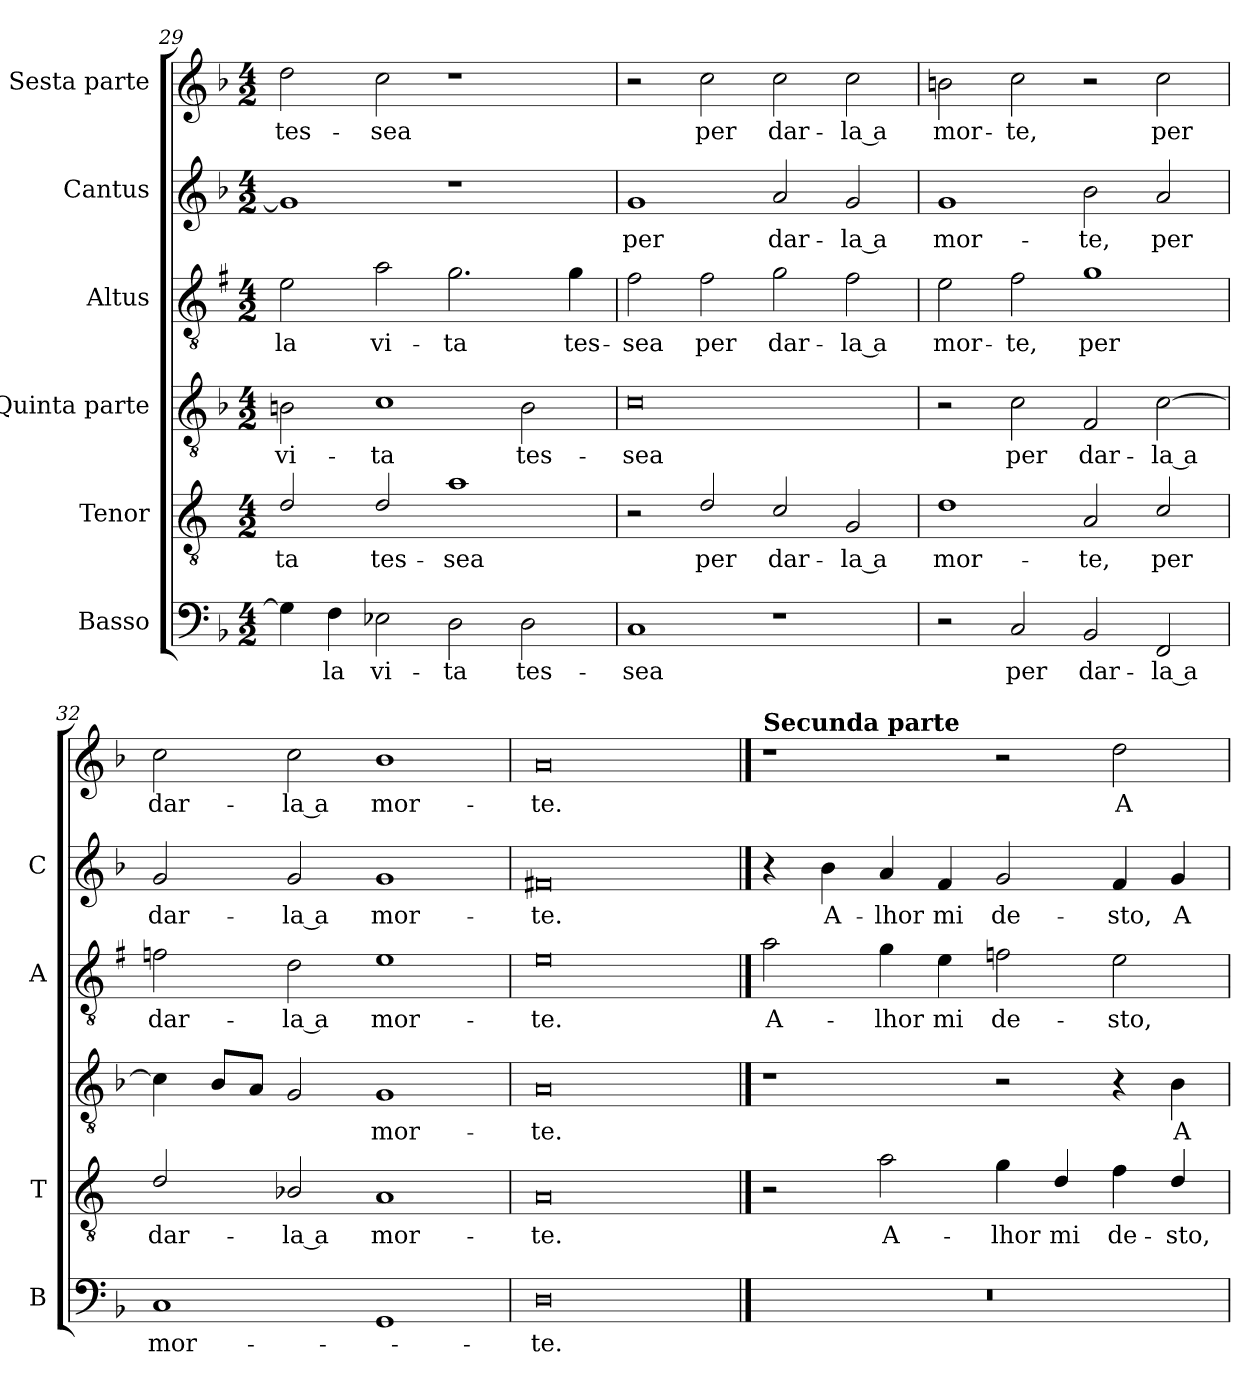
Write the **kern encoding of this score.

**kern	**text	**kern	**text	**kern	**text	**kern	**text	**kern	**text	**kern	**text
*part6	*part6	*part5	*part5	*part4	*part4	*part3	*part3	*part2	*part2	*part1	*part1
*staff6	*staff6	*staff5	*staff5	*staff4	*staff4	*staff3	*staff3	*staff2	*staff2	*staff1	*staff1
*I"Basso	*	*I"Tenor	*	*I"Quinta parte	*	*I"Altus	*	*I"Cantus	*	*I"Sesta parte	*
*I'B	*	*I'T	*	*	*	*I'A	*	*I'C	*	*	*
!!LO:LB:g=z
*clefF4	*	*clefGv2	*	*clefGv2	*	*clefGv2	*	*clefG2	*	*clefG2	*
*	*	*ITrd4c7	*	*	*	*ITrd1c2	*	*	*	*	*
*k[b-]	*	*k[b-]	*	*k[b-]	*	*k[b-]	*	*k[b-]	*	*k[b-]	*
*F:	*	*F:	*	*F:	*	*F:	*	*F:	*	*F:	*
*M4/2	*	*M4/2	*	*M4/2	*	*M4/2	*	*M4/2	*	*M4/2	*
=29	=29	=29	=29	=29	=29	=29	=29	=29	=29	=29	=29
!	!	!	!LO:LY:b	!	!LO:LY:b	!	!LO:LY:b	!	!	!	!LO:LY:b
4G\]	.	2G/	-ta	2Bn\	vi-	2d\	la	1g]	.	2dd\	tes-
!	!LO:LY:b	!	!	!	!	!	!	!	!	!	!
4F\	la	.	.	.	.	.	.	.	.	.	.
!	!LO:LY:b	!	!LO:LY:b	!	!LO:LY:b	!	!LO:LY:b	!	!	!	!LO:LY:b
2E-X\	vi-	2G/	tes-	1c	-ta	2g\	vi-	.	.	2cc\	-sea
!	!LO:LY:b	!	!LO:LY:b	!	!	!	!LO:LY:b	!	!	!	!
2D\	-ta	1d	-sea	.	.	2.f\	-ta	1r	.	1r	.
!	!LO:LY:b	!	!	!	!LO:LY:b	!	!	!	!	!	!
2D\	tes-	.	.	2B\	tes-	.	.	.	.	.	.
!	!	!	!	!	!	!	!LO:LY:b	!	!	!	!
.	.	.	.	.	.	4f\	tes-	.	.	.	.
=30	=30	=30	=30	=30	=30	=30	=30	=30	=30	=30	=30
!	!LO:LY:b	!	!	!	!LO:LY:b	!	!LO:LY:b	!	!LO:LY:b	!	!
1C	-sea	2r	.	0c	-sea	2e\	-sea	1g	per	2r	.
!	!	!	!LO:LY:b	!	!	!	!LO:LY:b	!	!	!	!LO:LY:b
.	.	2G/	per	.	.	2e\	per	.	.	2cc\	per
!	!	!	!LO:LY:b	!	!	!	!LO:LY:b	!	!LO:LY:b	!	!LO:LY:b
1r	.	2F/	dar-	.	.	2f\	dar-	2a/	dar-	2cc\	dar-
!	!	!	!LO:LY:b	!	!	!	!LO:LY:b	!	!LO:LY:b	!	!LO:LY:b
.	.	2C/	-la a	.	.	2e\	-la a	2g/	-la a	2cc\	-la a
=31	=31	=31	=31	=31	=31	=31	=31	=31	=31	=31	=31
!	!	!	!LO:LY:b	!	!	!	!LO:LY:b	!	!LO:LY:b	!	!LO:LY:b
2r	.	1G	mor-	2r	.	2d\	mor-	1g	mor-	2bn\	mor-
!	!LO:LY:b	!	!	!	!LO:LY:b	!	!LO:LY:b	!	!	!	!LO:LY:b
2C/	per	.	.	2c\	per	2e\	-te,	.	.	2cc\	-te,
!	!LO:LY:b	!	!LO:LY:b	!	!LO:LY:b	!	!LO:LY:b	!	!LO:LY:b	!	!
2BB-/	dar-	2D/	-te,	2F/	dar-	1f	per	2b-\	-te,	2r	.
!	!LO:LY:b	!	!LO:LY:b	!	!LO:LY:b	!	!	!	!LO:LY:b	!	!LO:LY:b
2FF/	-la a	2F/	per	[2c\	-la a	.	.	2a/	per	2cc\	per
=32	=32	=32	=32	=32	=32	=32	=32	=32	=32	=32	=32
!	!LO:LY:b	!	!LO:LY:b	!	!	!	!LO:LY:b	!	!LO:LY:b	!	!LO:LY:b
1C	mor-	2G/	dar-	4c\]	.	2e-X\	dar-	2g/	dar-	2cc\	dar-
.	.	.	.	8B-/L	.	.	.	.	.	.	.
.	.	.	.	8A/J	.	.	.	.	.	.	.
!	!	!	!LO:LY:b	!	!	!	!LO:LY:b	!	!LO:LY:b	!	!LO:LY:b
.	.	2E-X/	-la a	2G/	.	2c\	-la a	2g/	-la a	2cc\	-la a
!	!	!	!LO:LY:b	!	!LO:LY:b	!	!LO:LY:b	!	!LO:LY:b	!	!LO:LY:b
1GG	.	1D	mor-	1G	mor-	1d	mor-	1g	mor-	1b-	mor-
=33	=33	=33	=33	=33	=33	=33	=33	=33	=33	=33	=33
!	!LO:LY:b	!	!LO:LY:b	!	!LO:LY:b	!	!LO:LY:b	!	!LO:LY:b	!	!LO:LY:b
0D	-te.	0D	-te.	0A	-te.	0d	-te.	0f#X	-te.	0a	-te.
!!LO:LB:g=z
==34	==34	==34	==34	==34	==34	==34	==34	==34	==34	==34	==34
!	!	!	!	!	!	!	!	!	!	!LO:TX:a:B:t=Secunda parte	!
!	!	!	!	!	!	!	!LO:LY:b	!	!	!	!
0r	.	2r	.	1r	.	2g\	A-	4r	.	1r	.
!	!	!	!	!	!	!	!	!	!LO:LY:b	!	!
.	.	.	.	.	.	.	.	4b-\	A-	.	.
!	!	!	!LO:LY:b	!	!	!	!LO:LY:b	!	!LO:LY:b	!	!
.	.	2d\	A-	.	.	4f\	-lhor	4a/	-lhor	.	.
!	!	!	!	!	!	!	!LO:LY:b	!	!LO:LY:b	!	!
.	.	.	.	.	.	4d\	mi	4f/	mi	.	.
!	!	!	!LO:LY:b	!	!	!	!LO:LY:b	!	!LO:LY:b	!	!
.	.	4c\	-lhor	2r	.	2e-X\	de-	2g/	de-	2r	.
!	!	!	!LO:LY:b	!	!	!	!	!	!	!	!
.	.	4G/	mi	.	.	.	.	.	.	.	.
!	!	!	!LO:LY:b	!	!	!	!LO:LY:b	!	!LO:LY:b	!	!LO:LY:b
.	.	4B-\	de-	4r	.	2d\	-sto,	4f/	-sto,	2dd\	A-
!	!	!	!LO:LY:b	!	!LO:LY:b	!	!	!	!LO:LY:b	!	!
.	.	4G/	-sto,	4B-\	A-	.	.	4g/	A-	.	.
=	=	=	=	=	=	=	=	=	=	=	=
*-	*-	*-	*-	*-	*-	*-	*-	*-	*-	*-	*-
